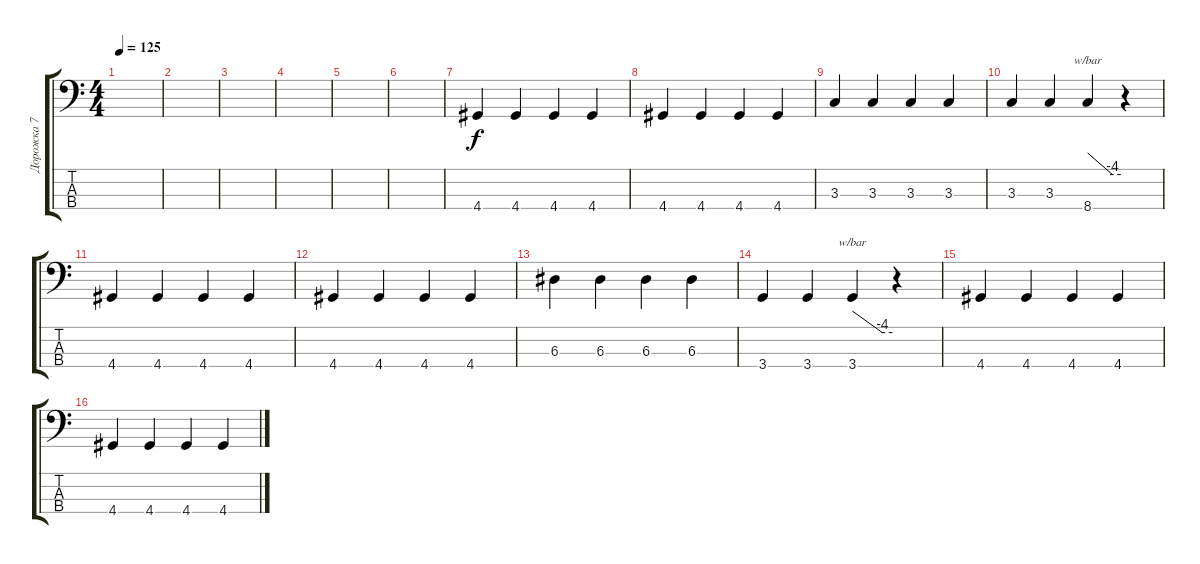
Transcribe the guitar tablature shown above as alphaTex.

\track ("Дорожка 7" "Дорожка 7") {instrument synthbass1}
\staff {score tabs}
\tuning (G2 D2 A1 E1) {hide}
\ts (4 4)
\tempo 125
\clef f4
\ks c
|
|
|
|
|
|
4.4.4 4.4.4 4.4.4 4.4.4 |
4.4.4 4.4.4 4.4.4 4.4.4 |
3.3.4 3.3.4 3.3.4 3.3.4 |
3.3.4 3.3.4 8.4.4{tbe (custom default 0 0 45 -16 60 -16)} r.4 |
4.4.4 4.4.4 4.4.4 4.4.4 |
4.4.4 4.4.4 4.4.4 4.4.4 |
6.3.4 6.3.4 6.3.4 6.3.4 |
3.4.4 3.4.4 3.4.4{tbe (custom default 0 0 45 -16 60 -16)} r.4 |
4.4.4 4.4.4 4.4.4 4.4.4 |
4.4.4 4.4.4 4.4.4 4.4.4
